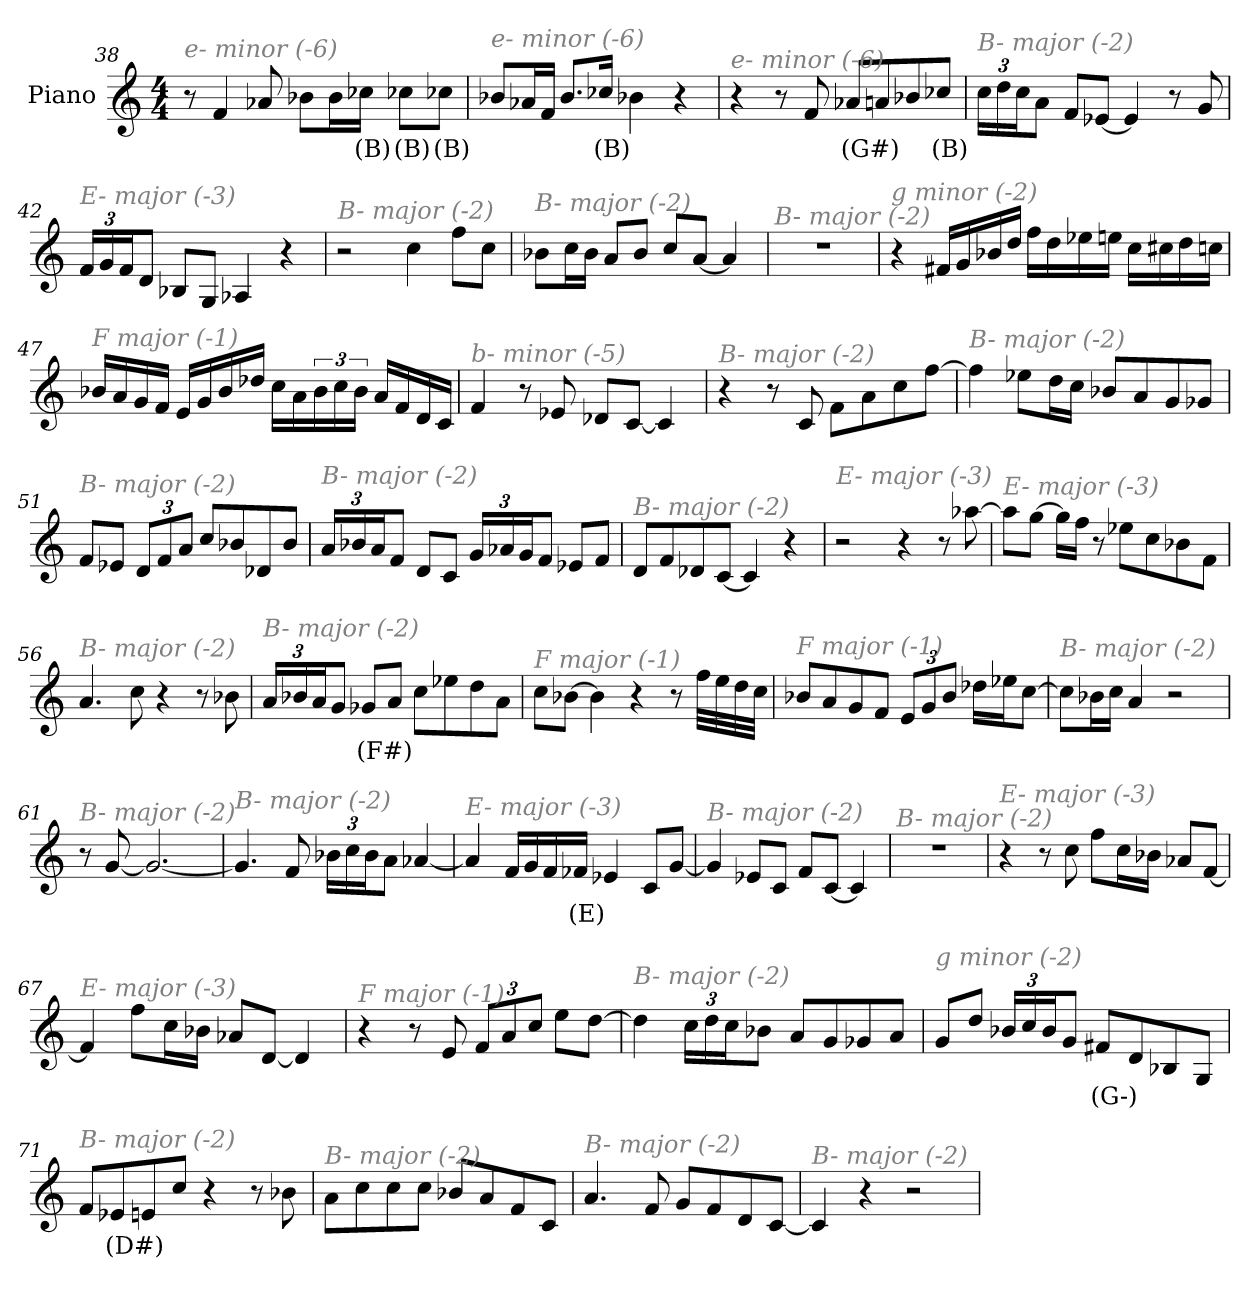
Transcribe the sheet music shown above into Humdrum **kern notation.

**kern	**text
*part1	*part1
*staff1	*staff1
*I"Piano	*
*I'Pno	*
*clefG2	*
*k[]	*
*M4/4	*
=38	=38
!LO:TX:i:color=#808080:t=e- minor (-6)	!
8r	.
4f/	.
8a-X/	.
8b-X\L	.
16b-\L	.
16cc-Xi\JJ	(B)
8cc-Xi\L	(B)
8cc-Xi\J	(B)
!!LO:LB:g=z
=39	=39
!LO:TX:i:color=#808080:t=e- minor (-6)	!
8b-X/L	.
16a-X/L	.
16f/JJ	.
8.b-/L	.
16cc-Xi/Jk	(B)
4b-X\	.
4r	.
=40	=40
!LO:TX:i:color=#808080:t=e- minor (-6)	!
4r	.
8r	.
8f/	.
8a-Xi/L	(G#)
8a/	.
8b-X/	.
8cc-Xi/J	(B)
=41	=41
*Xbrackettup	*
!LO:TX:i:color=#808080:t=B- major (-2)	!
24cc\LL	.
24dd\	.
24cc\J	.
8a\J	.
8f/L	.
[8e-X/J	.
4e-/]	.
8r	.
8g/	.
=42	=42
!LO:TX:i:color=#808080:t=E- major (-3)	!
24f/LL	.
24g/	.
24f/J	.
8d/J	.
8B-X/L	.
8G/J	.
4A-X/	.
4r	.
!!LO:PB:g=z
=43	=43
!LO:TX:i:color=#808080:t=B- major (-2)	!
2r	.
4cc\	.
8ff\L	.
8cc\J	.
=44	=44
!LO:TX:i:color=#808080:t=B- major (-2)	!
8b-X\L	.
16cc\L	.
16b-\JJ	.
8a/L	.
8b-/J	.
8cc/L	.
[8a/J	.
4a/]	.
=45	=45
!LO:TX:i:color=#808080:t=B- major (-2)	!
1r	.
=46	=46
!LO:TX:i:color=#808080:t=g minor (-2)	!
4r	.
16f#X/LL	.
16g/	.
16b-X/	.
16dd/JJ	.
16ff\LL	.
16dd\	.
16ee-X\	.
16een\JJ	.
16cc\LL	.
16cc#X\	.
16dd\	.
16ccn\JJ	.
!!LO:LB:g=z
=47	=47
!LO:TX:i:color=#808080:t=F major (-1)	!
16b-X/LL	.
16a/	.
16g/	.
16f/JJ	.
16e/LL	.
16g/	.
16b-/	.
16dd-X/JJ	.
16cc\LL	.
16a\	.
*brackettup	*
24b-\	.
24cc\	.
24b-\JJ	.
16a/LL	.
16f/	.
16d/	.
16c/JJ	.
=48	=48
!LO:TX:i:color=#808080:t=b- minor (-5)	!
4f/	.
8r	.
8e-X/	.
8d-X/L	.
[8c/J	.
4c/]	.
=49	=49
!LO:TX:i:color=#808080:t=B- major (-2)	!
4r	.
8r	.
8c/	.
8f\L	.
8a\	.
8cc\	.
[8ff\J	.
=50	=50
!LO:TX:i:color=#808080:t=B- major (-2)	!
4ff\]	.
8ee-X\L	.
16dd\L	.
16cc\JJ	.
8b-X/L	.
8a/	.
8g/	.
8g-X/J	.
!!LO:LB:g=z
=51	=51
!LO:TX:i:color=#808080:t=B- major (-2)	!
8f/L	.
8e-X/J	.
*Xbrackettup	*
12d/L	.
12f/	.
12a/J	.
8cc/L	.
8b-X/	.
8d-X/	.
8b-/J	.
=52	=52
!LO:TX:i:color=#808080:t=B- major (-2)	!
24a/LL	.
24b-X/	.
24a/J	.
8f/J	.
8d/L	.
8c/J	.
24g/LL	.
24a-X/	.
24g/J	.
8f/J	.
8e-X/L	.
8f/J	.
=53	=53
!LO:TX:i:color=#808080:t=B- major (-2)	!
8d/L	.
8f/	.
8d-X/	.
[8c/J	.
4c/]	.
4r	.
=54	=54
!LO:TX:i:color=#808080:t=E- major (-3)	!
2r	.
4r	.
8r	.
[8aa-X\	.
!!LO:LB:g=z
=55	=55
!LO:TX:i:color=#808080:t=E- major (-3)	!
8aa-\L]	.
[8gg\J	.
16gg\LL]	.
16ff\JJ	.
8r	.
8ee-X\L	.
8cc\	.
8b-X\	.
8f\J	.
=56	=56
!LO:TX:i:color=#808080:t=B- major (-2)	!
4.a/	.
8cc\	.
4r	.
8r	.
8b-X\	.
=57	=57
!LO:TX:i:color=#808080:t=B- major (-2)	!
24a/LL	.
24b-X/	.
24a/J	.
8g/J	.
8g-Xi/L	(F#)
8a/J	.
8cc\L	.
8ee-X\	.
8dd\	.
8a\J	.
=58	=58
!LO:TX:i:color=#808080:t=F major (-1)	!
8cc\L	.
[8b-X\J	.
4b-\]	.
4r	.
8r	.
32ff\LLL	.
32ee\	.
32dd\	.
32cc\JJJ	.
!!LO:LB:g=z
=59	=59
!LO:TX:i:color=#808080:t=F major (-1)	!
8b-X/L	.
8a/	.
8g/	.
8f/J	.
12e/L	.
12g/	.
12b-/J	.
16dd-X\LL	.
16ee-X\J	.
[8cc\J	.
=60	=60
!LO:TX:i:color=#808080:t=B- major (-2)	!
8cc\L]	.
16b-X\L	.
16cc\JJ	.
4a/	.
2r	.
=61	=61
!LO:TX:i:color=#808080:t=B- major (-2)	!
8r	.
[8g/	.
2.g/_	.
=62	=62
!LO:TX:i:color=#808080:t=B- major (-2)	!
4.g/]	.
8f/	.
24b-X\LL	.
24cc\	.
24b-\J	.
8a\J	.
[4a-X/	.
=63	=63
!LO:TX:i:color=#808080:t=E- major (-3)	!
4a-/]	.
16f/LL	.
16g/	.
16f/	.
16f-Xi/JJ	(E)
4e-X/	.
8c/L	.
[8g/J	.
!!LO:LB:g=z
=64	=64
!LO:TX:i:color=#808080:t=B- major (-2)	!
4g/]	.
8e-X/L	.
8c/J	.
8f/L	.
[8c/J	.
4c/]	.
=65	=65
!LO:TX:i:color=#808080:t=B- major (-2)	!
1r	.
=66	=66
!LO:TX:i:color=#808080:t=E- major (-3)	!
4r	.
8r	.
8cc\	.
8ff\L	.
16cc\L	.
16b-X\JJ	.
8a-X/L	.
[8f/J	.
=67	=67
!LO:TX:i:color=#808080:t=E- major (-3)	!
4f/]	.
8ff\L	.
16cc\L	.
16b-X\JJ	.
8a-X/L	.
[8d/J	.
4d/]	.
=68	=68
!LO:TX:i:color=#808080:t=F major (-1)	!
4r	.
8r	.
8e/	.
12f/L	.
12a/	.
12cc/J	.
8ee\L	.
[8dd\J	.
!!LO:LB:g=z
=69	=69
!LO:TX:i:color=#808080:t=B- major (-2)	!
4dd\]	.
24cc\LL	.
24dd\	.
24cc\J	.
8b-X\J	.
8a/L	.
8g/	.
8g-X/	.
8a/J	.
=70	=70
!LO:TX:i:color=#808080:t=g minor (-2)	!
8g/L	.
8dd/J	.
24b-X/LL	.
24cc/	.
24b-/J	.
8g/J	.
8f#Xi/L	(G-)
8d/	.
8B-X/	.
8G/J	.
=71	=71
!LO:TX:i:color=#808080:t=B- major (-2)	!
8f/L	.
8e-Xi/	(D#)
8e/	.
8cc/J	.
4r	.
8r	.
8b-X\	.
=72	=72
!LO:TX:i:color=#808080:t=B- major (-2)	!
8a\L	.
8cc\	.
8cc\	.
8cc\J	.
8b-X/L	.
8a/	.
8f/	.
8c/J	.
!!LO:LB:g=z
=73	=73
!LO:TX:i:color=#808080:t=B- major (-2)	!
4.a/	.
8f/	.
8g/L	.
8f/	.
8d/	.
[8c/J	.
=74	=74
!LO:TX:i:color=#808080:t=B- major (-2)	!
4c/]	.
4r	.
2r	.
=	=
*-	*-
